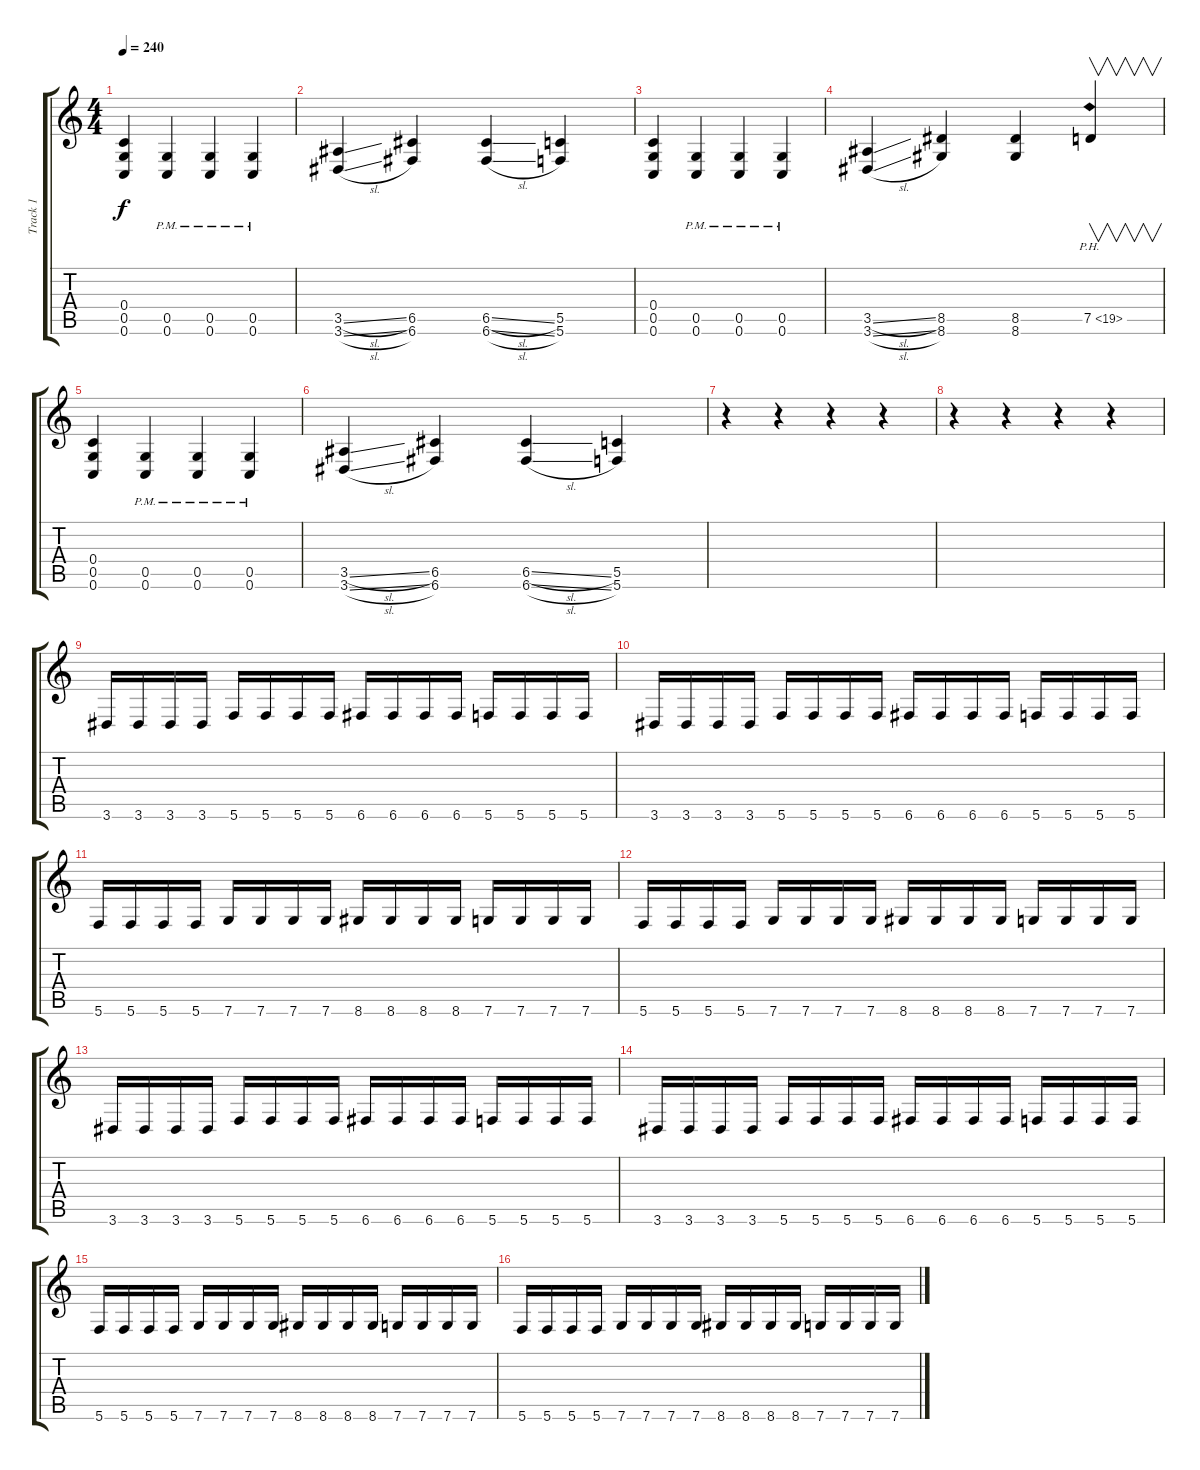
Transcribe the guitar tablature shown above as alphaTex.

\track ("Track 1" "Track 1") {instrument distortionguitar}
\staff {score tabs}
\tuning (D4 A3 F3 C3 G2 C2) {hide}
\ts (4 4)
\tempo 240
\clef g2
\ks c
(0.4 0.5 0.6).4{dy f} (0.5{pm} 0.6{pm}).4 (0.5{pm} 0.6{pm}).4 (0.5{pm} 0.6{pm}).4 |
(3.5{sl} 3.6{sl}).4 (6.5 6.6).4 (6.5{sl} 6.6{sl}).4 (5.5 5.6).4 |
(0.4 0.5 0.6).4 (0.5{pm} 0.6{pm}).4 (0.5{pm} 0.6{pm}).4 (0.5{pm} 0.6{pm}).4 |
(3.5{sl} 3.6{sl}).4 (8.5 8.6).4 (8.5 8.6).4 7.5{ph 12}.4{v} |
(0.4 0.5 0.6).4 (0.5{pm} 0.6{pm}).4 (0.5{pm} 0.6{pm}).4 (0.5{pm} 0.6{pm}).4 |
(3.5{sl} 3.6{sl}).4 (6.5 6.6).4 (6.5{sl} 6.6{sl}).4 (5.5 5.6).4 |
r.4 r.4 r.4 r.4 |
r.4 r.4 r.4 r.4 |
3.6.16 3.6.16 3.6.16 3.6.16 5.6.16 5.6.16 5.6.16 5.6.16 6.6.16 6.6.16 6.6.16 6.6.16 5.6.16 5.6.16 5.6.16 5.6.16 |
3.6.16 3.6.16 3.6.16 3.6.16 5.6.16 5.6.16 5.6.16 5.6.16 6.6.16 6.6.16 6.6.16 6.6.16 5.6.16 5.6.16 5.6.16 5.6.16 |
5.6.16 5.6.16 5.6.16 5.6.16 7.6.16 7.6.16 7.6.16 7.6.16 8.6.16 8.6.16 8.6.16 8.6.16 7.6.16 7.6.16 7.6.16 7.6.16 |
5.6.16 5.6.16 5.6.16 5.6.16 7.6.16 7.6.16 7.6.16 7.6.16 8.6.16 8.6.16 8.6.16 8.6.16 7.6.16 7.6.16 7.6.16 7.6.16 |
3.6.16 3.6.16 3.6.16 3.6.16 5.6.16 5.6.16 5.6.16 5.6.16 6.6.16 6.6.16 6.6.16 6.6.16 5.6.16 5.6.16 5.6.16 5.6.16 |
3.6.16 3.6.16 3.6.16 3.6.16 5.6.16 5.6.16 5.6.16 5.6.16 6.6.16 6.6.16 6.6.16 6.6.16 5.6.16 5.6.16 5.6.16 5.6.16 |
5.6.16 5.6.16 5.6.16 5.6.16 7.6.16 7.6.16 7.6.16 7.6.16 8.6.16 8.6.16 8.6.16 8.6.16 7.6.16 7.6.16 7.6.16 7.6.16 |
5.6.16 5.6.16 5.6.16 5.6.16 7.6.16 7.6.16 7.6.16 7.6.16 8.6.16 8.6.16 8.6.16 8.6.16 7.6.16 7.6.16 7.6.16 7.6.16
